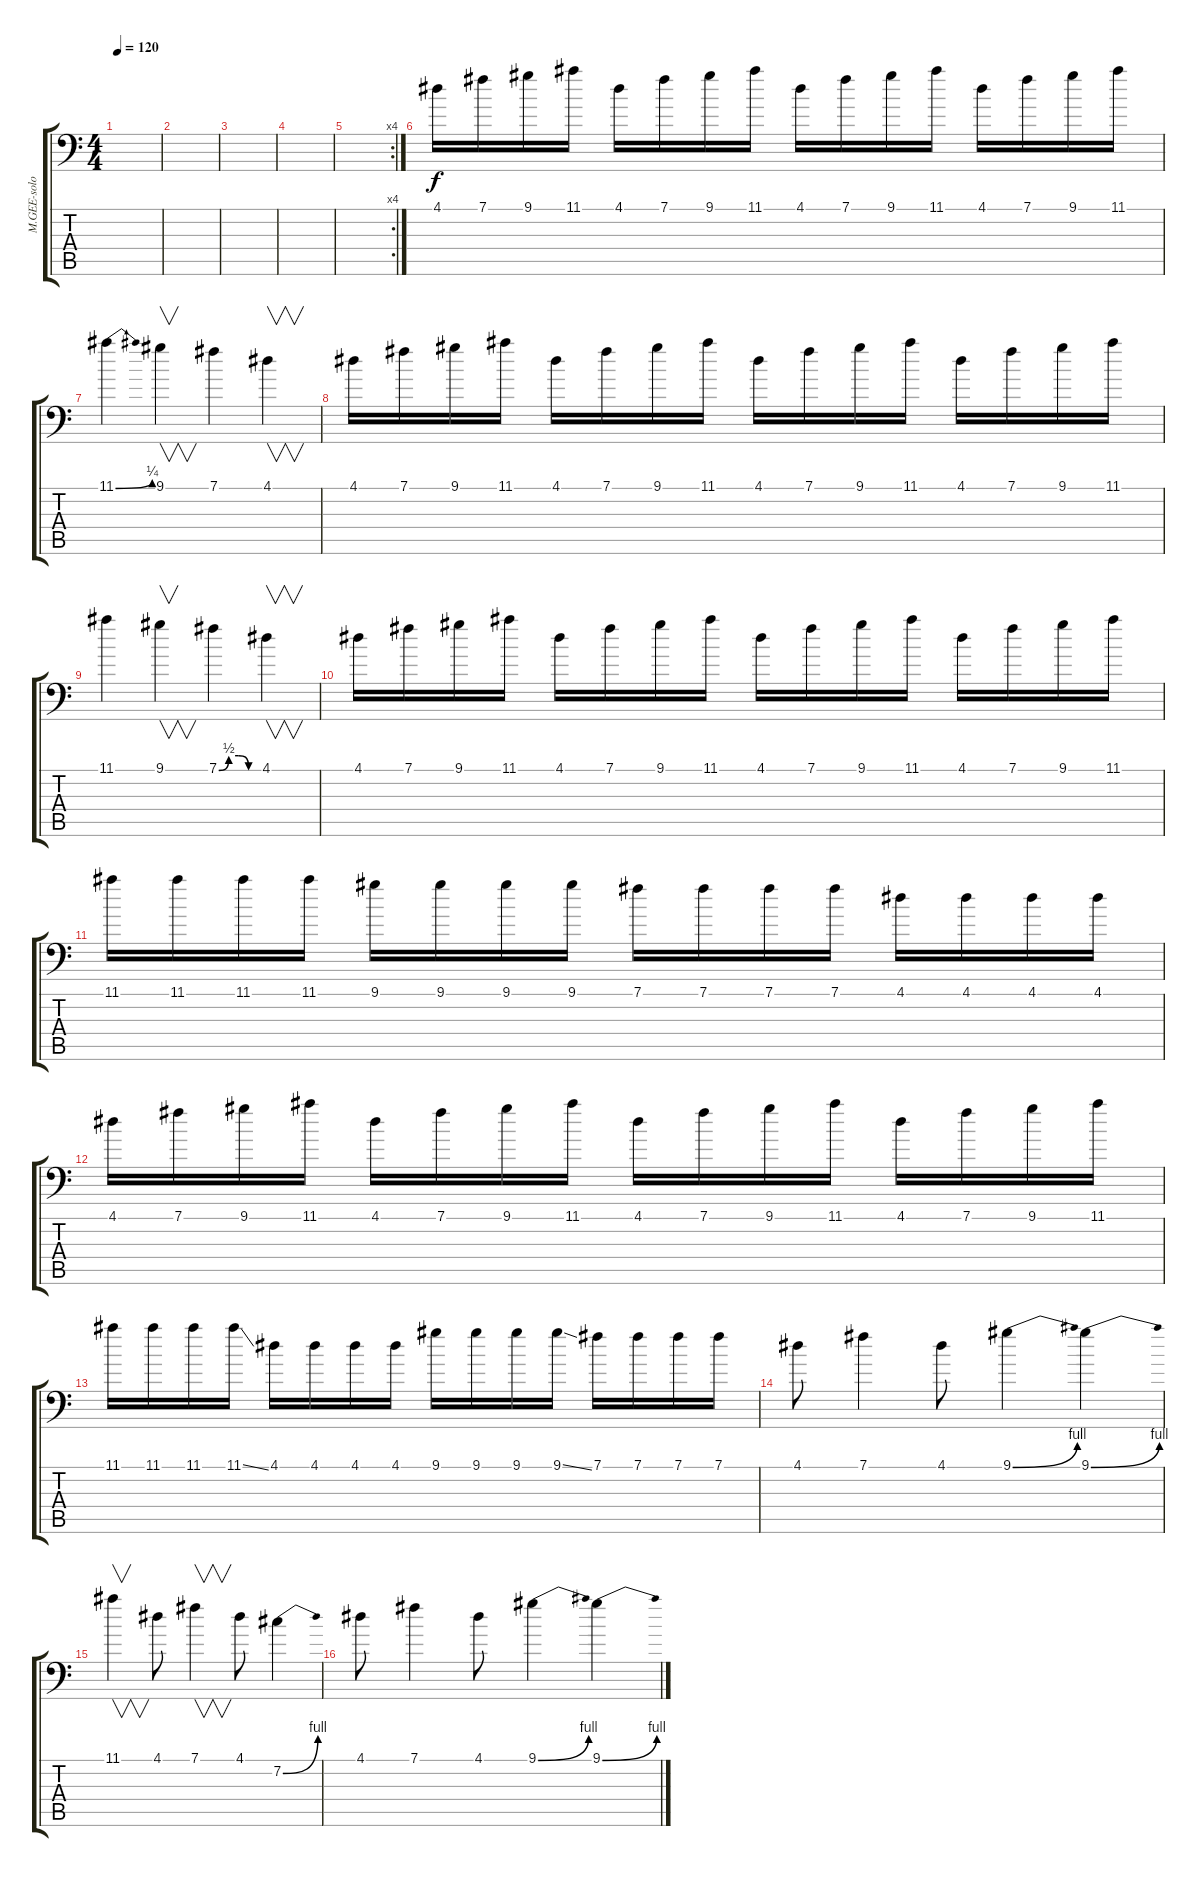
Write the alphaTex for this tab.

\track ("M.GEE-solo" "M.GEE-solo") {instrument overdrivenguitar}
\staff {score tabs}
\tuning (B3 Gb3 D3 A2 E2 A1) {hide}
\ts (4 4)
\tempo 120
\clef f4
\ks c
|
|
|
|
\rc 4
|
4.1.16 7.1.16 9.1.16 11.1.16 4.1.16 7.1.16 9.1.16 11.1.16 4.1.16 7.1.16 9.1.16 11.1.16 4.1.16 7.1.16 9.1.16 11.1.16 |
11.1{be (bend 0 0 60 1)}.4 9.1.4{v} 7.1.4 4.1.4{v} |
4.1.16 7.1.16 9.1.16 11.1.16 4.1.16 7.1.16 9.1.16 11.1.16 4.1.16 7.1.16 9.1.16 11.1.16 4.1.16 7.1.16 9.1.16 11.1.16 |
11.1.4 9.1.4{v} 7.1{be (custom 0 0 15 2 30 2 45 0 60 0)}.4 4.1.4{v} |
4.1.16 7.1.16 9.1.16 11.1.16 4.1.16 7.1.16 9.1.16 11.1.16 4.1.16 7.1.16 9.1.16 11.1.16 4.1.16 7.1.16 9.1.16 11.1.16 |
11.1.16 11.1.16 11.1.16 11.1.16 9.1.16 9.1.16 9.1.16 9.1.16 7.1.16 7.1.16 7.1.16 7.1.16 4.1.16 4.1.16 4.1.16 4.1.16 |
4.1.16 7.1.16 9.1.16 11.1.16 4.1.16 7.1.16 9.1.16 11.1.16 4.1.16 7.1.16 9.1.16 11.1.16 4.1.16 7.1.16 9.1.16 11.1.16 |
11.1.16 11.1.16 11.1.16 11.1{ss}.16 4.1.16 4.1.16 4.1.16 4.1.16 9.1.16 9.1.16 9.1.16 9.1{ss}.16 7.1.16 7.1.16 7.1.16 7.1.16 |
4.1.8 7.1.4 4.1.8 9.1{be (bend 0 0 60 4)}.4 9.1{be (bend 0 0 60 4)}.4 |
11.1.4{v} 4.1.8 7.1.4{v} 4.1.8 7.2{be (bend 0 0 60 4)}.4 |
4.1.8 7.1.4 4.1.8 9.1{be (bend 0 0 60 4)}.4 9.1{be (bend 0 0 60 4)}.4
